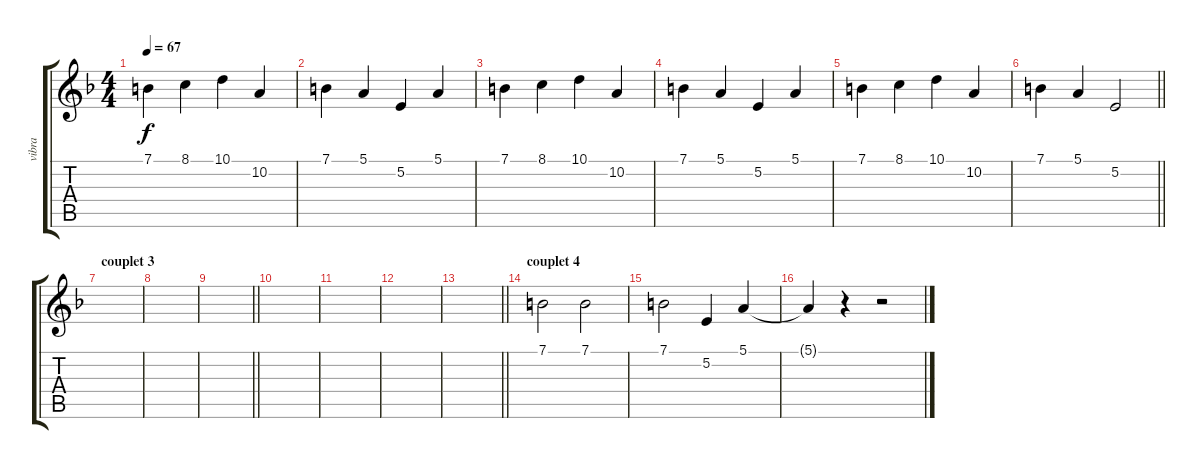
\track ("vibra" "vibra") {instrument vibraphone}
\staff {score tabs}
\tuning (E4 B3 G3 D3 A2 E2) {hide}
\ts (4 4)
\tempo 67
\clef g2
\ks f
7.1.4{dy f} 8.1.4 10.1.4 10.2.4 |
7.1.4 5.1.4 5.2.4 5.1.4 |
7.1.4 8.1.4 10.1.4 10.2.4 |
7.1.4 5.1.4 5.2.4 5.1.4 |
7.1.4 8.1.4 10.1.4 10.2.4 |
\barLineRight lightlight
7.1.4 5.1.4 5.2.2 |
\section ("" "couplet 3")
|
|
\barLineRight lightlight
|
|
|
|
\barLineRight lightlight
|
\section ("" "couplet 4")
7.1.2 7.1.2 |
7.1.2 5.2.4 5.1.4 |
5.1{t}.4 r.4 r.2
